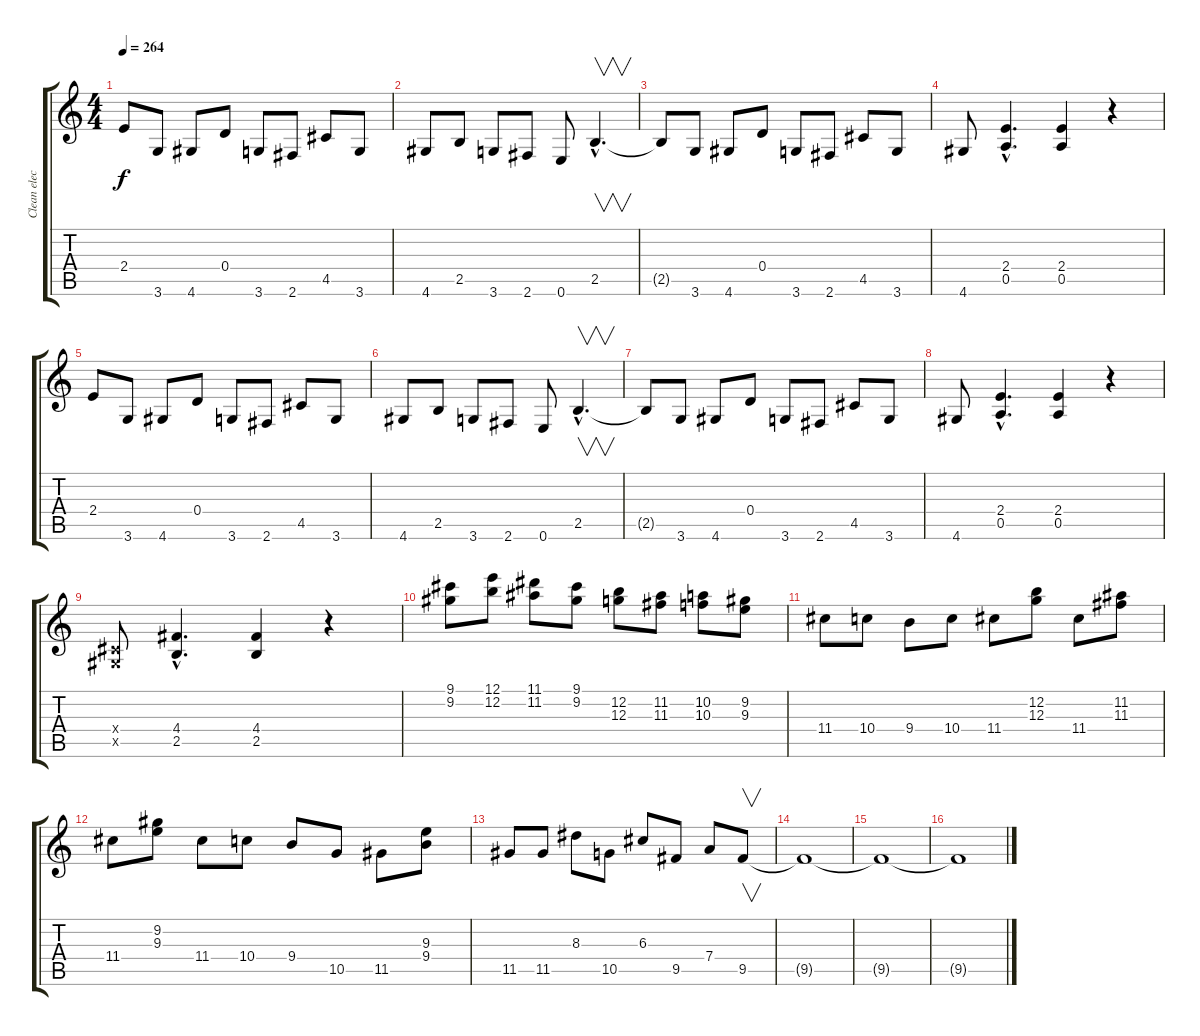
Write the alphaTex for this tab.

\track ("Clean electric guitar 1" "Clean elec") {instrument electricguitarclean}
\staff {score tabs}
\tuning (E4 B3 G3 D3 A2 E2) {hide}
\ts (4 4)
\tempo 264
\clef g2
\ks c
2.4.8{dy f instrument electricguitarclean} 3.6.8 4.6.8 0.4.8 3.6.8 2.6.8 4.5.8 3.6.8 |
4.6.8 2.5.8 3.6.8 2.6.8 0.6.8 2.5{hac}.4{v d} |
2.5{t}.8 3.6.8 4.6.8 0.4.8 3.6.8 2.6.8 4.5.8 3.6.8 |
4.6.8 (2.4{hac} 0.5{hac}).4{d} (2.4 0.5).4 r.4 |
2.4.8 3.6.8 4.6.8 0.4.8 3.6.8 2.6.8 4.5.8 3.6.8 |
4.6.8 2.5.8 3.6.8 2.6.8 0.6.8 2.5{hac}.4{v d} |
2.5{t}.8 3.6.8 4.6.8 0.4.8 3.6.8 2.6.8 4.5.8 3.6.8 |
4.6.8 (2.4{hac} 0.5{hac}).4{d} (2.4 0.5).4 r.4 |
(-1.4{x} -1.5{x}).8 (4.4{hac} 2.5{hac}).4{d} (4.4 2.5).4 r.4 |
(9.1 9.2).8 (12.1 12.2).8 (11.1 11.2).8 (9.1 9.2).8 (12.2 12.3).8 (11.2 11.3).8 (10.2 10.3).8 (9.2 9.3).8 |
11.4.8 10.4.8 9.4.8 10.4.8 11.4.8 (12.2 12.3).8 11.4.8 (11.2 11.3).8 |
11.4.8 (9.2 9.3).8 11.4.8 10.4.8 9.4.8 10.5.8 11.5.8 (9.3 9.4).8 |
11.5.8 11.5.8 8.3.8 10.5.8 6.3.8 9.5.8 7.4.8 9.5.8{v} |
9.5{t}.1 |
9.5{t}.1 |
9.5{t}.1
